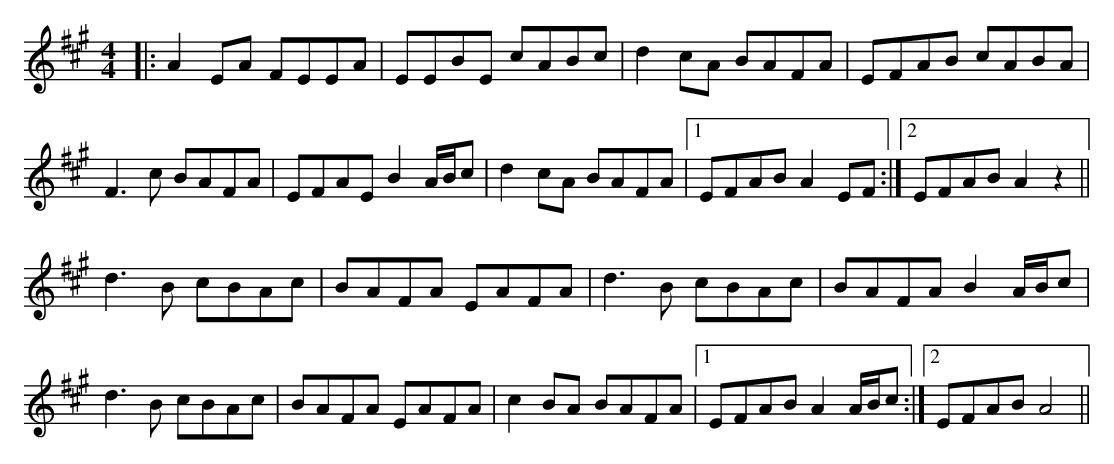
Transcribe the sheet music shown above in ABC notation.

X:1
M:4/4
K:A
|:A2EA FEEA|EEBE cABc|d2cA BAFA|EFAB cABA|
F3c BAFA|EFAE B2A/B/c|d2cA BAFA|1 EFAB A2EF:|2 EFAB A2z2||
d3B cBAc|BAFA EAFA|d3B cBAc|BAFA B2A/B/c|
d3B cBAc|BAFA EAFA|c2BA BAFA|1 EFAB A2A/B/c:|2 EFAB A4||
